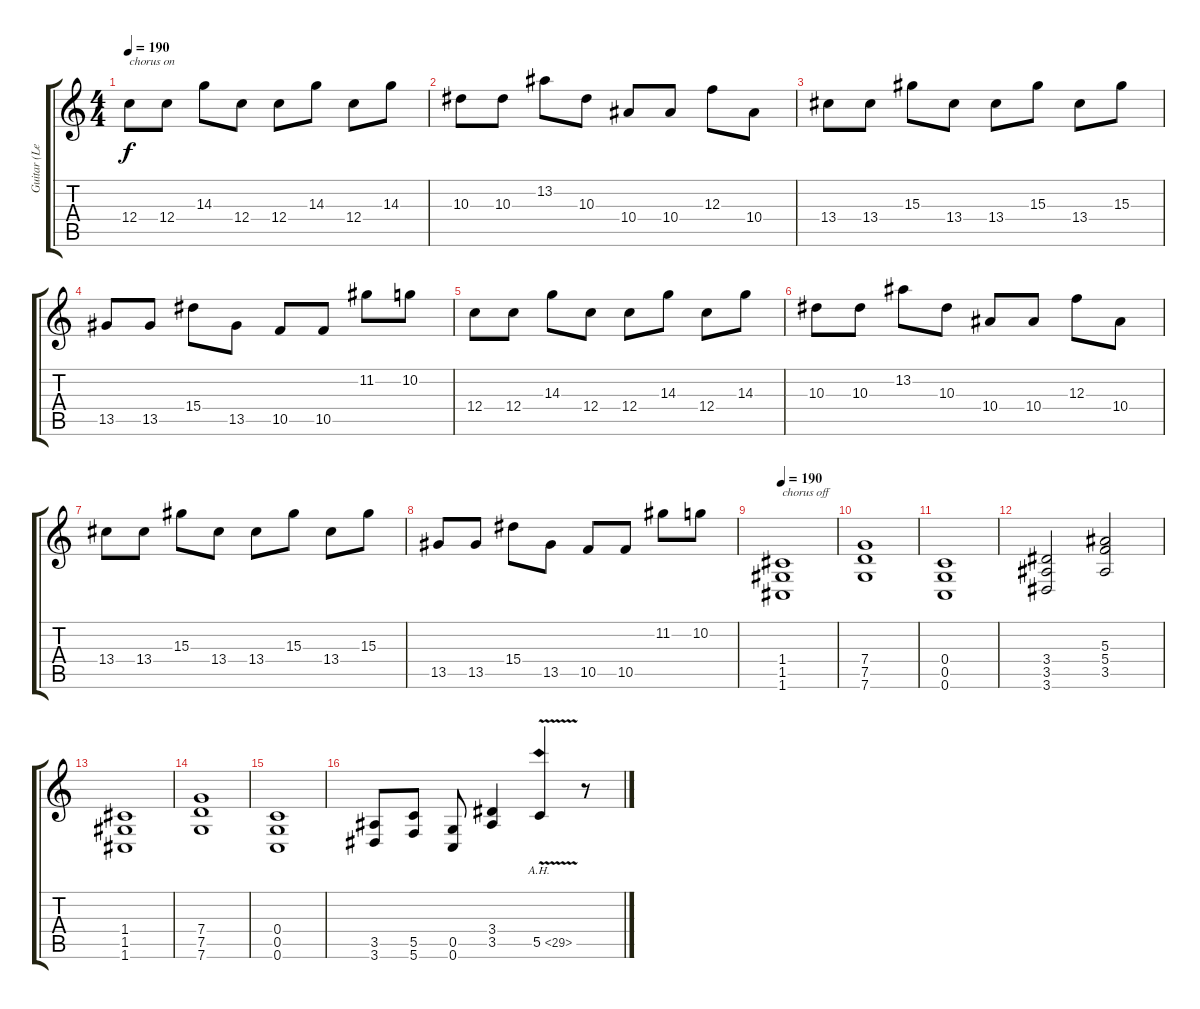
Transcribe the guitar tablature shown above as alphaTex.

\track ("Guitar (Lead)" "Guitar (Le") {instrument overdrivenguitar}
\staff {score tabs}
\tuning (D4 A3 F3 C3 G2 C2) {hide}
\ts (4 4)
\tempo 190
\clef g2
\ks c
12.4.8{txt "chorus on" dy f} 12.4.8 14.3.8 12.4.8 12.4.8 14.3.8 12.4.8 14.3.8 |
10.3.8 10.3.8 13.2.8 10.3.8 10.4.8 10.4.8 12.3.8 10.4.8 |
13.4.8 13.4.8 15.3.8 13.4.8 13.4.8 15.3.8 13.4.8 15.3.8 |
13.5.8 13.5.8 15.4.8 13.5.8 10.5.8 10.5.8 11.2.8 10.2.8 |
12.4.8 12.4.8 14.3.8 12.4.8 12.4.8 14.3.8 12.4.8 14.3.8 |
10.3.8 10.3.8 13.2.8 10.3.8 10.4.8 10.4.8 12.3.8 10.4.8 |
13.4.8 13.4.8 15.3.8 13.4.8 13.4.8 15.3.8 13.4.8 15.3.8 |
13.5.8 13.5.8 15.4.8 13.5.8 10.5.8 10.5.8 11.2.8 10.2.8 |
\tempo 190
(1.4 1.5 1.6).1{txt "chorus off"} |
(7.4 7.5 7.6).1 |
(0.4 0.5 0.6).1 |
(3.4 3.5 3.6).2 (5.3 5.4 3.5).2 |
(1.4 1.5 1.6).1 |
(7.4 7.5 7.6).1 |
(0.4 0.5 0.6).1 |
(3.5 3.6).8 (5.5 5.6).8 (0.5 0.6).8 (3.4 3.5).4 5.5{ah 24 v}.4 r.8
